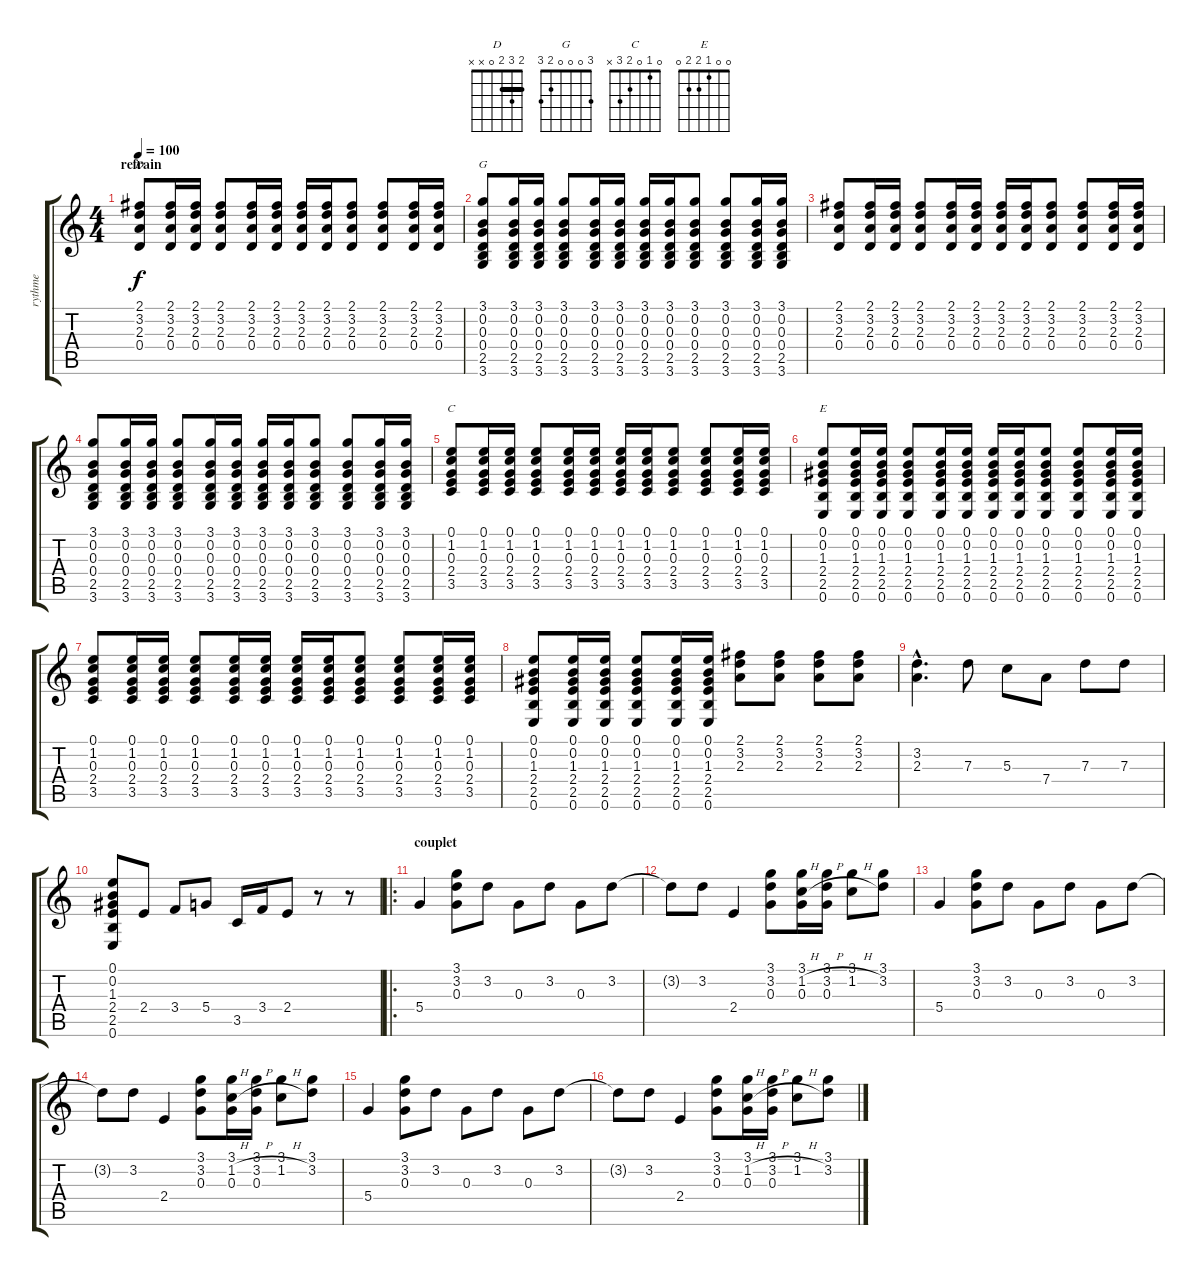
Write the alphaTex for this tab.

\track ("rythme" "rythme") {instrument electricguitarclean}
\staff {score tabs}
\tuning (E4 B3 G3 D3 A2 E2) {hide}
\chord ("D" 2 3 2 0 x x) {barre 2}
\chord ("G" 3 0 0 0 2 3)
\chord ("C" 0 1 0 2 3 x)
\chord ("E" 0 0 1 2 2 0)
\ts (4 4)
\section ("" "refrain")
\tempo 100
\clef g2
\ks c
(2.1 3.2 2.3 0.4).8{ch "D" dy f} (2.1 3.2 2.3 0.4).16 (2.1 3.2 2.3 0.4).16 (2.1 3.2 2.3 0.4).8 (2.1 3.2 2.3 0.4).16 (2.1 3.2 2.3 0.4).16 (2.1 3.2 2.3 0.4).16 (2.1 3.2 2.3 0.4).16 (2.1 3.2 2.3 0.4).8 (2.1 3.2 2.3 0.4).8 (2.1 3.2 2.3 0.4).16 (2.1 3.2 2.3 0.4).16 |
(3.1 0.2 0.3 0.4 2.5 3.6).8{ch "G"} (3.1 0.2 0.3 0.4 2.5 3.6).16 (3.1 0.2 0.3 0.4 2.5 3.6).16 (3.1 0.2 0.3 0.4 2.5 3.6).8 (3.1 0.2 0.3 0.4 2.5 3.6).16 (3.1 0.2 0.3 0.4 2.5 3.6).16 (3.1 0.2 0.3 0.4 2.5 3.6).16 (3.1 0.2 0.3 0.4 2.5 3.6).16 (3.1 0.2 0.3 0.4 2.5 3.6).8 (3.1 0.2 0.3 0.4 2.5 3.6).8 (3.1 0.2 0.3 0.4 2.5 3.6).16 (3.1 0.2 0.3 0.4 2.5 3.6).16 |
(2.1 3.2 2.3 0.4).8 (2.1 3.2 2.3 0.4).16 (2.1 3.2 2.3 0.4).16 (2.1 3.2 2.3 0.4).8 (2.1 3.2 2.3 0.4).16 (2.1 3.2 2.3 0.4).16 (2.1 3.2 2.3 0.4).16 (2.1 3.2 2.3 0.4).16 (2.1 3.2 2.3 0.4).8 (2.1 3.2 2.3 0.4).8 (2.1 3.2 2.3 0.4).16 (2.1 3.2 2.3 0.4).16 |
(3.1 0.2 0.3 0.4 2.5 3.6).8 (3.1 0.2 0.3 0.4 2.5 3.6).16 (3.1 0.2 0.3 0.4 2.5 3.6).16 (3.1 0.2 0.3 0.4 2.5 3.6).8 (3.1 0.2 0.3 0.4 2.5 3.6).16 (3.1 0.2 0.3 0.4 2.5 3.6).16 (3.1 0.2 0.3 0.4 2.5 3.6).16 (3.1 0.2 0.3 0.4 2.5 3.6).16 (3.1 0.2 0.3 0.4 2.5 3.6).8 (3.1 0.2 0.3 0.4 2.5 3.6).8 (3.1 0.2 0.3 0.4 2.5 3.6).16 (3.1 0.2 0.3 0.4 2.5 3.6).16 |
(0.1 1.2 0.3 2.4 3.5).8{ch "C"} (0.1 1.2 0.3 2.4 3.5).16 (0.1 1.2 0.3 2.4 3.5).16 (0.1 1.2 0.3 2.4 3.5).8 (0.1 1.2 0.3 2.4 3.5).16 (0.1 1.2 0.3 2.4 3.5).16 (0.1 1.2 0.3 2.4 3.5).16 (0.1 1.2 0.3 2.4 3.5).16 (0.1 1.2 0.3 2.4 3.5).8 (0.1 1.2 0.3 2.4 3.5).8 (0.1 1.2 0.3 2.4 3.5).16 (0.1 1.2 0.3 2.4 3.5).16 |
(0.1 0.2 1.3 2.4 2.5 0.6).8{ch "E"} (0.1 0.2 1.3 2.4 2.5 0.6).16 (0.1 0.2 1.3 2.4 2.5 0.6).16 (0.1 0.2 1.3 2.4 2.5 0.6).8 (0.1 0.2 1.3 2.4 2.5 0.6).16 (0.1 0.2 1.3 2.4 2.5 0.6).16 (0.1 0.2 1.3 2.4 2.5 0.6).16 (0.1 0.2 1.3 2.4 2.5 0.6).16 (0.1 0.2 1.3 2.4 2.5 0.6).8 (0.1 0.2 1.3 2.4 2.5 0.6).8 (0.1 0.2 1.3 2.4 2.5 0.6).16 (0.1 0.2 1.3 2.4 2.5 0.6).16 |
(0.1 1.2 0.3 2.4 3.5).8 (0.1 1.2 0.3 2.4 3.5).16 (0.1 1.2 0.3 2.4 3.5).16 (0.1 1.2 0.3 2.4 3.5).8 (0.1 1.2 0.3 2.4 3.5).16 (0.1 1.2 0.3 2.4 3.5).16 (0.1 1.2 0.3 2.4 3.5).16 (0.1 1.2 0.3 2.4 3.5).16 (0.1 1.2 0.3 2.4 3.5).8 (0.1 1.2 0.3 2.4 3.5).8 (0.1 1.2 0.3 2.4 3.5).16 (0.1 1.2 0.3 2.4 3.5).16 |
(0.1 0.2 1.3 2.4 2.5 0.6).8 (0.1 0.2 1.3 2.4 2.5 0.6).16 (0.1 0.2 1.3 2.4 2.5 0.6).16 (0.1 0.2 1.3 2.4 2.5 0.6).8 (0.1 0.2 1.3 2.4 2.5 0.6).16 (0.1 0.2 1.3 2.4 2.5 0.6).16 (2.1 3.2 2.3).8 (2.1 3.2 2.3).8 (2.1 3.2 2.3).8 (2.1 3.2 2.3).8 |
(3.2{hac} 2.3{hac}).4{d} 7.3.8 5.3.8 7.4.8 7.3.8 7.3.8 |
(0.1 0.2 1.3 2.4 2.5 0.6).8 2.4.8 3.4.8 5.4.8 3.5.16 3.4.16 2.4.8 r.8 r.8 |
\ro
\section ("" "couplet")
5.4.4 (3.1 3.2 0.3).8 3.2.8 0.3.8 3.2.8 0.3.8 3.2.8 |
3.2{t}.8 3.2.8 2.4.4 (3.1 3.2 0.3).8 (3.1 1.2{h} 0.3).16 (3.1 3.2{h} 0.3).16 (3.1 1.2{h}).8 (3.1 3.2).8 |
5.4.4 (3.1 3.2 0.3).8 3.2.8 0.3.8 3.2.8 0.3.8 3.2.8 |
3.2{t}.8 3.2.8 2.4.4 (3.1 3.2 0.3).8 (3.1 1.2{h} 0.3).16 (3.1 3.2{h} 0.3).16 (3.1 1.2{h}).8 (3.1 3.2).8 |
5.4.4 (3.1 3.2 0.3).8 3.2.8 0.3.8 3.2.8 0.3.8 3.2.8 |
3.2{t}.8 3.2.8 2.4.4 (3.1 3.2 0.3).8 (3.1 1.2{h} 0.3).16 (3.1 3.2{h} 0.3).16 (3.1 1.2{h}).8 (3.1 3.2).8
